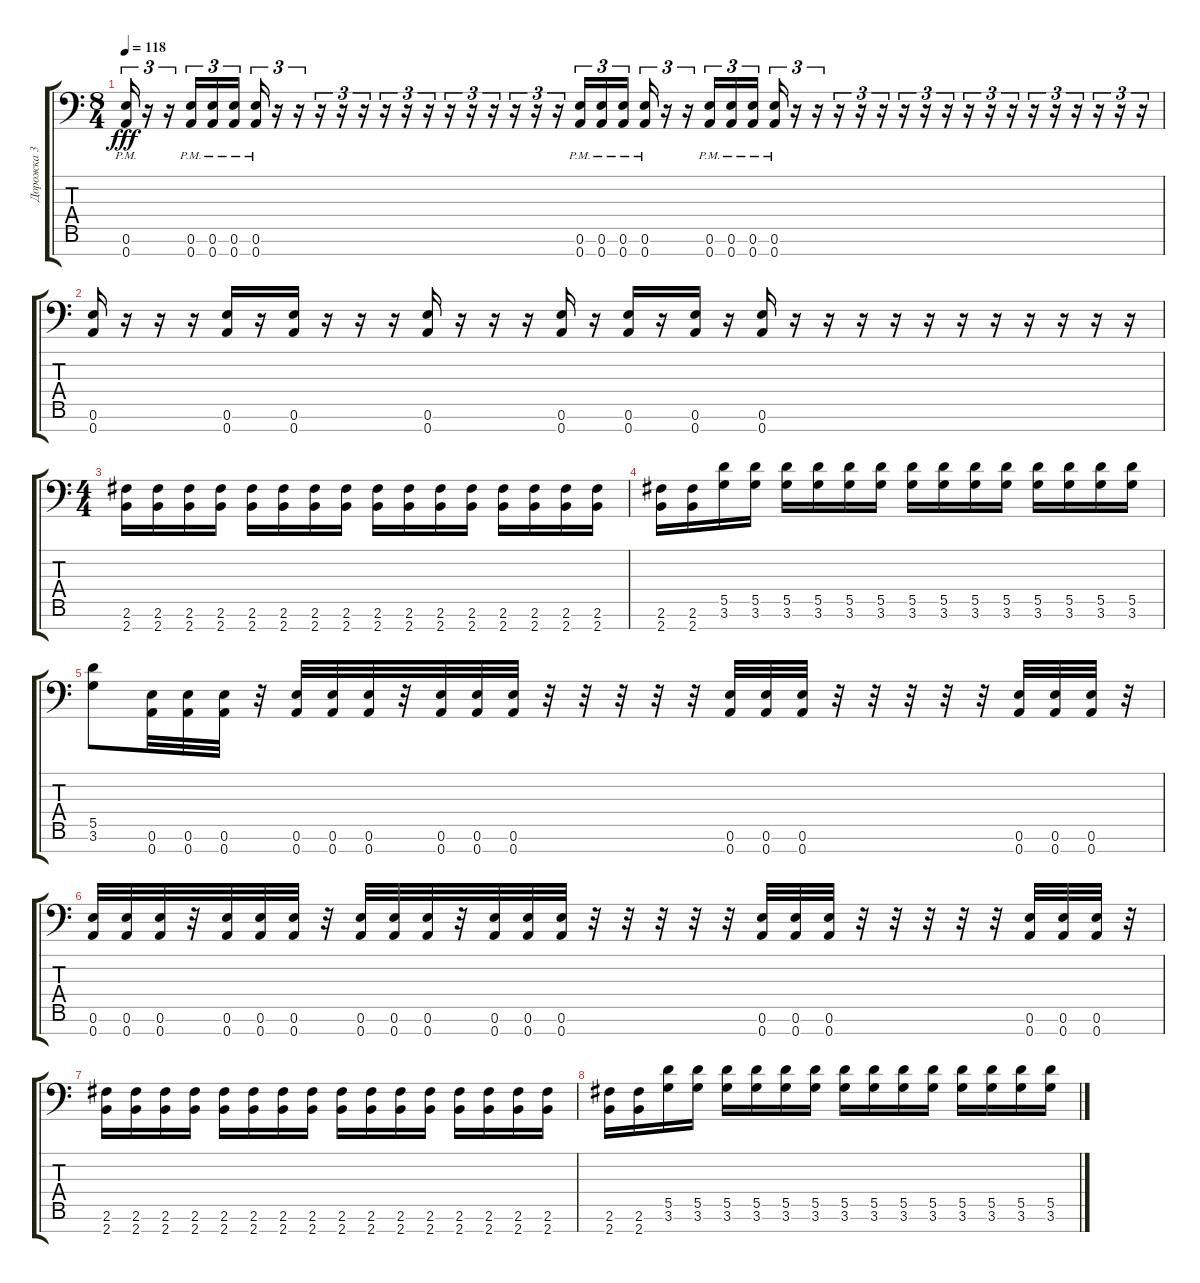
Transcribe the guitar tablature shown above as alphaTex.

\track ("Дорожка 3" "Дорожка 3") {instrument overdrivenguitar}
\staff {score tabs}
\tuning (E4 B3 G3 D3 A2 E2 A1) {hide}
\ts (8 4)
\tempo 118
\clef f4
\ks c
(0.6{pm} 0.7{pm}).16{tu (3 2) dy fff} r.16{tu (3 2)} r.16{tu (3 2)} (0.6{pm} 0.7{pm}).16{tu (3 2)} (0.6{pm} 0.7{pm}).16{tu (3 2)} (0.6{pm} 0.7{pm}).16{tu (3 2)} (0.6{pm} 0.7{pm}).16{tu (3 2)} r.16{tu (3 2)} r.16{tu (3 2)} r.16{tu (3 2)} r.16{tu (3 2)} r.16{tu (3 2)} r.16{tu (3 2)} r.16{tu (3 2)} r.16{tu (3 2)} r.16{tu (3 2)} r.16{tu (3 2)} r.16{tu (3 2)} r.16{tu (3 2)} r.16{tu (3 2)} r.16{tu (3 2)} (0.6{pm} 0.7{pm}).16{tu (3 2)} (0.6{pm} 0.7{pm}).16{tu (3 2)} (0.6{pm} 0.7{pm}).16{tu (3 2)} (0.6{pm} 0.7{pm}).16{tu (3 2)} r.16{tu (3 2)} r.16{tu (3 2)} (0.6{pm} 0.7{pm}).16{tu (3 2)} (0.6{pm} 0.7{pm}).16{tu (3 2)} (0.6{pm} 0.7{pm}).16{tu (3 2)} (0.6{pm} 0.7{pm}).16{tu (3 2)} r.16{tu (3 2)} r.16{tu (3 2)} r.16{tu (3 2)} r.16{tu (3 2)} r.16{tu (3 2)} r.16{tu (3 2)} r.16{tu (3 2)} r.16{tu (3 2)} r.16{tu (3 2)} r.16{tu (3 2)} r.16{tu (3 2)} r.16{tu (3 2)} r.16{tu (3 2)} r.16{tu (3 2)} r.16{tu (3 2)} r.16{tu (3 2)} r.16{tu (3 2)} |
(0.6 0.7).16 r.16 r.16 r.16 (0.6 0.7).16 r.16 (0.6 0.7).16 r.16 r.16 r.16 (0.6 0.7).16 r.16 r.16 r.16 (0.6 0.7).16 r.16 (0.6 0.7).16 r.16 (0.6 0.7).16 r.16 (0.6 0.7).16 r.16 r.16 r.16 r.16 r.16 r.16 r.16 r.16 r.16 r.16 r.16 |
\ts (4 4)
(2.6 2.7).16 (2.6 2.7).16 (2.6 2.7).16 (2.6 2.7).16 (2.6 2.7).16 (2.6 2.7).16 (2.6 2.7).16 (2.6 2.7).16 (2.6 2.7).16 (2.6 2.7).16 (2.6 2.7).16 (2.6 2.7).16 (2.6 2.7).16 (2.6 2.7).16 (2.6 2.7).16 (2.6 2.7).16 |
(2.6 2.7).16 (2.6 2.7).16 (5.5 3.6).16 (5.5 3.6).16 (5.5 3.6).16 (5.5 3.6).16 (5.5 3.6).16 (5.5 3.6).16 (5.5 3.6).16 (5.5 3.6).16 (5.5 3.6).16 (5.5 3.6).16 (5.5 3.6).16 (5.5 3.6).16 (5.5 3.6).16 (5.5 3.6).16 |
(5.5 3.6).8 (0.6 0.7).32 (0.6 0.7).32 (0.6 0.7).32 r.32 (0.6 0.7).32 (0.6 0.7).32 (0.6 0.7).32 r.32 (0.6 0.7).32 (0.6 0.7).32 (0.6 0.7).32 r.32 r.32 r.32 r.32 r.32 (0.6 0.7).32 (0.6 0.7).32 (0.6 0.7).32 r.32 r.32 r.32 r.32 r.32 (0.6 0.7).32 (0.6 0.7).32 (0.6 0.7).32 r.32 |
(0.6 0.7).32 (0.6 0.7).32 (0.6 0.7).32 r.32 (0.6 0.7).32 (0.6 0.7).32 (0.6 0.7).32 r.32 (0.6 0.7).32 (0.6 0.7).32 (0.6 0.7).32 r.32 (0.6 0.7).32 (0.6 0.7).32 (0.6 0.7).32 r.32 r.32 r.32 r.32 r.32 (0.6 0.7).32 (0.6 0.7).32 (0.6 0.7).32 r.32 r.32 r.32 r.32 r.32 (0.6 0.7).32 (0.6 0.7).32 (0.6 0.7).32 r.32 |
(2.6 2.7).16 (2.6 2.7).16 (2.6 2.7).16 (2.6 2.7).16 (2.6 2.7).16 (2.6 2.7).16 (2.6 2.7).16 (2.6 2.7).16 (2.6 2.7).16 (2.6 2.7).16 (2.6 2.7).16 (2.6 2.7).16 (2.6 2.7).16 (2.6 2.7).16 (2.6 2.7).16 (2.6 2.7).16 |
(2.6 2.7).16 (2.6 2.7).16 (5.5 3.6).16 (5.5 3.6).16 (5.5 3.6).16 (5.5 3.6).16 (5.5 3.6).16 (5.5 3.6).16 (5.5 3.6).16 (5.5 3.6).16 (5.5 3.6).16 (5.5 3.6).16 (5.5 3.6).16 (5.5 3.6).16 (5.5 3.6).16 (5.5 3.6).16
